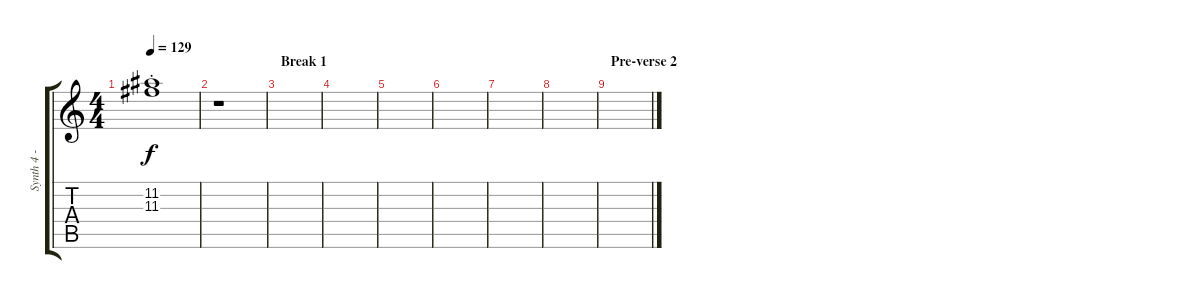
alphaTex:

\track ("Synth 4 - fills" "Synth 4 - ") {instrument synthbass2}
\staff {score tabs}
\tuning (E4 B3 G3 D3 A2 E2) {hide}
\ts (4 4)
\tempo 129
\clef g2
\ks c
(11.2{st} 11.3{st}).1{dy f} |
r.1 |
\section ("" "Break 1")
|
|
|
|
|
|
\section ("" "Pre-verse 2")
